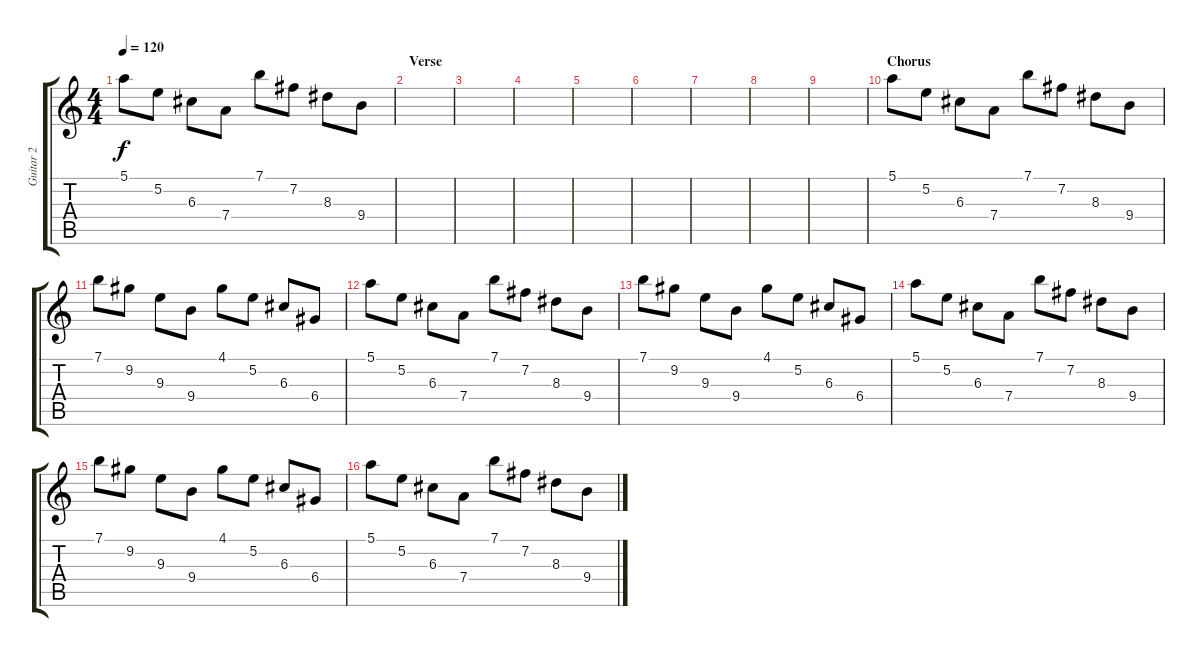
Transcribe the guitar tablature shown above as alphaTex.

\track ("Guitar 2" "Guitar 2") {instrument electricguitarclean}
\staff {score tabs}
\tuning (E4 B3 G3 D3 A2 E2) {hide}
\ts (4 4)
\tempo 120
\clef g2
\ks c
5.1.8{dy f} 5.2.8 6.3.8 7.4.8 7.1.8 7.2.8 8.3.8 9.4.8 |
\section ("" "Verse")
|
|
|
|
|
|
|
|
\section ("" "Chorus")
5.1.8 5.2.8 6.3.8 7.4.8 7.1.8 7.2.8 8.3.8 9.4.8 |
7.1.8 9.2.8 9.3.8 9.4.8 4.1.8 5.2.8 6.3.8 6.4.8 |
5.1.8 5.2.8 6.3.8 7.4.8 7.1.8 7.2.8 8.3.8 9.4.8 |
7.1.8 9.2.8 9.3.8 9.4.8 4.1.8 5.2.8 6.3.8 6.4.8 |
5.1.8 5.2.8 6.3.8 7.4.8 7.1.8 7.2.8 8.3.8 9.4.8 |
7.1.8 9.2.8 9.3.8 9.4.8 4.1.8 5.2.8 6.3.8 6.4.8 |
5.1.8 5.2.8 6.3.8 7.4.8 7.1.8 7.2.8 8.3.8 9.4.8
